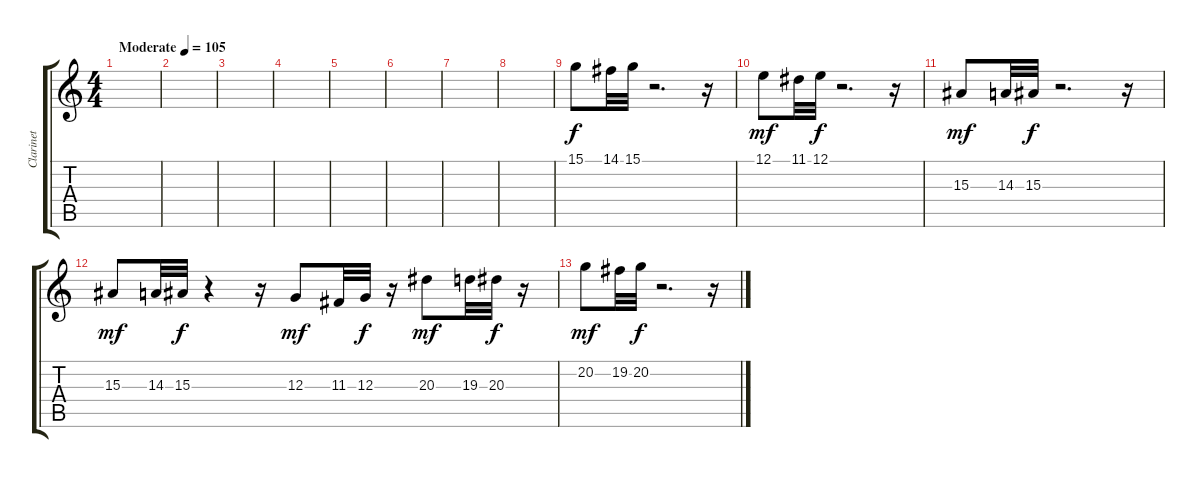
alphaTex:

\track ("Clarinet" "Clarinet") {instrument clarinet}
\staff {score tabs}
\tuning (E4 B3 G3 D3 A2 E2) {hide}
\ts (4 4)
\tempo (105 "Moderate")
\clef g2
\ks c
|
|
|
|
|
|
|
|
15.1.8 14.1.32 15.1.32{dy f} r.2{d} r.16 |
12.1.8{dy mf} 11.1.32 12.1.32{dy f} r.2{d} r.16 |
15.3.8{dy mf} 14.3.32 15.3.32{dy f} r.2{d} r.16 |
15.3.8{dy mf} 14.3.32 15.3.32{dy f} r.4 r.16 12.3.8{dy mf} 11.3.32 12.3.32{dy f} r.16 20.3.8{dy mf} 19.3.32 20.3.32{dy f} r.16 |
20.2.8{dy mf} 19.2.32 20.2.32{dy f} r.2{d} r.16
